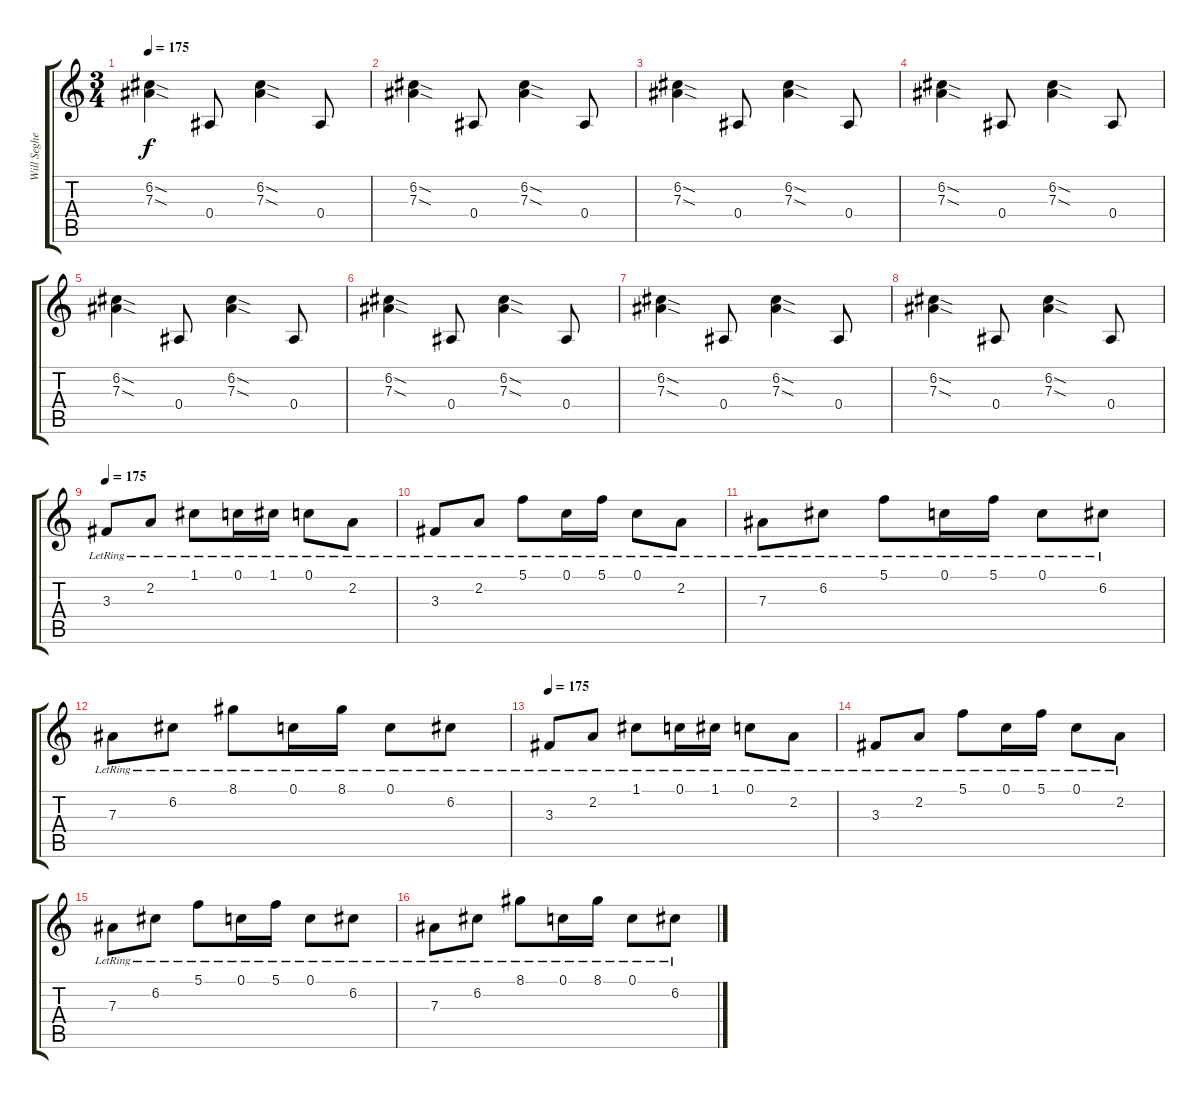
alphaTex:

\track ("Will Seghers" "Will Seghe") {instrument distortionguitar}
\staff {score tabs}
\tuning (C4 G3 Eb3 Bb2 F2 C2) {hide}
\ts (3 4)
\tempo 175
\clef g2
\ks c
(6.2{sod} 7.3{sod}).4{dy f} 0.4.8 (6.2{sod} 7.3{sod}).4 0.4.8 |
(6.2{sod} 7.3{sod}).4 0.4.8 (6.2{sod} 7.3{sod}).4 0.4.8 |
(6.2{sod} 7.3{sod}).4 0.4.8 (6.2{sod} 7.3{sod}).4 0.4.8 |
(6.2{sod} 7.3{sod}).4 0.4.8 (6.2{sod} 7.3{sod}).4 0.4.8 |
(6.2{sod} 7.3{sod}).4 0.4.8 (6.2{sod} 7.3{sod}).4 0.4.8 |
(6.2{sod} 7.3{sod}).4 0.4.8 (6.2{sod} 7.3{sod}).4 0.4.8 |
(6.2{sod} 7.3{sod}).4 0.4.8 (6.2{sod} 7.3{sod}).4 0.4.8 |
(6.2{sod} 7.3{sod}).4 0.4.8 (6.2{sod} 7.3{sod}).4 0.4.8 |
\tempo 175
3.3{lr}.8 2.2{lr}.8 1.1{lr}.8 0.1{lr}.16 1.1{lr}.16 0.1{lr}.8 2.2{lr}.8 |
3.3{lr}.8 2.2{lr}.8 5.1{lr}.8 0.1{lr}.16 5.1{lr}.16 0.1{lr}.8 2.2{lr}.8 |
7.3{lr}.8 6.2{lr}.8 5.1{lr}.8 0.1{lr}.16 5.1{lr}.16 0.1{lr}.8 6.2{lr}.8 |
7.3{lr}.8 6.2{lr}.8 8.1{lr}.8 0.1{lr}.16 8.1{lr}.16 0.1{lr}.8 6.2{lr}.8 |
\tempo 175
3.3{lr}.8 2.2{lr}.8 1.1{lr}.8 0.1{lr}.16 1.1{lr}.16 0.1{lr}.8 2.2{lr}.8 |
3.3{lr}.8 2.2{lr}.8 5.1{lr}.8 0.1{lr}.16 5.1{lr}.16 0.1{lr}.8 2.2{lr}.8 |
7.3{lr}.8 6.2{lr}.8 5.1{lr}.8 0.1{lr}.16 5.1{lr}.16 0.1{lr}.8 6.2{lr}.8 |
7.3{lr}.8 6.2{lr}.8 8.1{lr}.8 0.1{lr}.16 8.1{lr}.16 0.1{lr}.8 6.2{lr}.8
